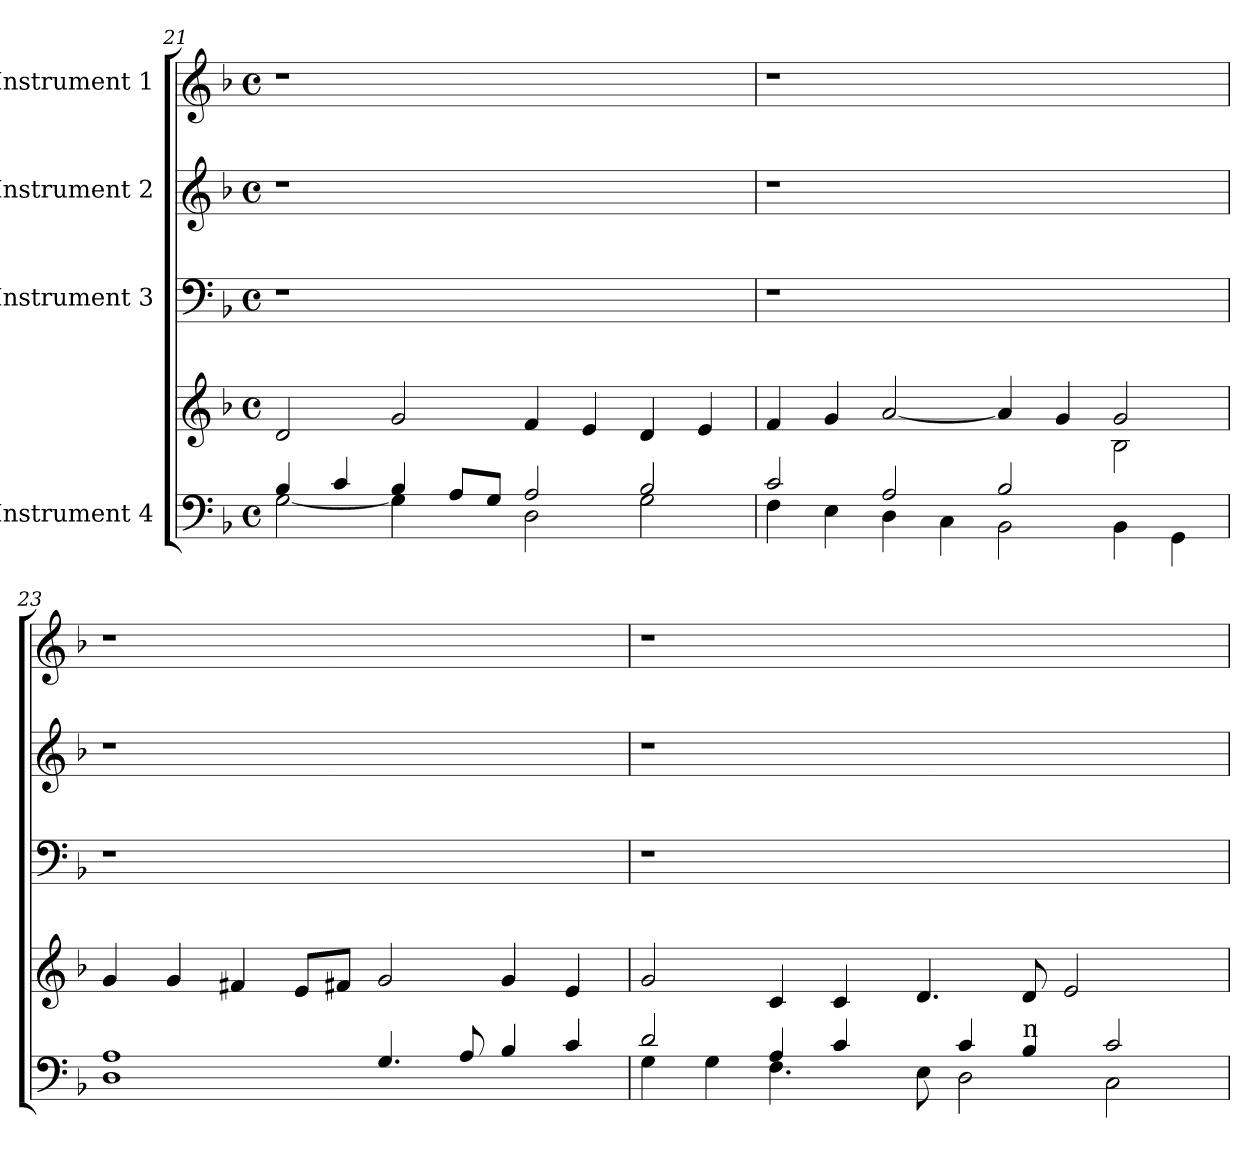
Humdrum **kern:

**kern	**kern	**kern	**kern	**kern
*part4	*part4	*part3	*part2	*part1
*staff5	*staff4	*staff3	*staff2	*staff1
*I"Instrument 4	*	*I"Instrument 3	*I"Instrument 2	*I"Instrument 1
*clefF4	*clefG2	*clefF4	*clefG2	*clefG2
*k[b-]	*k[b-]	*k[b-]	*k[b-]	*k[b-]
*F:	*F:	*F:	*F:	*F:
*M4/4	*M4/4	*M4/4	*M4/4	*M4/4
*met(c)	*met(c)	*met(c)	*met(c)	*met(c)
=21	=21	=21	=21	=21
*^	*	*	*	*
4B-/	[<2G\	2d/	1r	1r	1r
4c/	.	.	.	.	.
4B-/	4G\]	2g/	.	.	.
8A/L	4ryy	.	.	.	.
8G/J	.	.	.	.	.
2A/	2D\	4f/	1ryy	1ryy	1ryy
.	.	4e/	.	.	.
2B-/	2G\	4d/	.	.	.
.	.	4e/	.	.	.
!!LO:LB:g=z
=22	=22	=22	=22	=22	=22
*	*	*^	*	*	*
4F\	2c/	4f/	1.ryy	1r	1r	1r
4E\	.	4g/	.	.	.	.
4D\	2A/	[>2a/	.	.	.	.
4C\	.	.	.	.	.	.
2B-/	2BB-\	4a/]	.	1ryy	1ryy	1ryy
.	.	4g/	.	.	.	.
4BB-\	2ryy	2g/	2B-\	.	.	.
4GG\	.	.	.	.	.	.
*v	*v	*	*	*	*	*
*	*v	*v	*	*	*
=23	=23	=23	=23	=23
1A 1D	4g/	1r	1r	1r
.	4g/	.	.	.
.	4f#X/	.	.	.
.	8e/L	.	.	.
.	8f#X/J	.	.	.
4.G/	2g/	1ryy	1ryy	1ryy
8A/	.	.	.	.
4B-/	4g/	.	.	.
4c/	4e/	.	.	.
=24	=24	=24	=24	=24
*^	*	*	*	*
4G\	2d/	2g/	1r	1r	1r
4G\	.	.	.	.	.
4A/	4.F\	4c/	.	.	.
4c/	.	4c/	.	.	.
.	4ryy	.	.	.	.
8E\	.	4.d/	1ryy	1ryy	1ryy
4c/	2D\	.	.	.	.
!LO:TX:a:t=n	!	!	!	!	!
4B-/	.	8d/	.	.	.
.	.	2e/	.	.	.
2c/	2C\	.	.	.	.
.	.	8ryy	8ryy	8ryy	8ryy
*v	*v	*	*	*	*
=	=	=	=	=
*-	*-	*-	*-	*-
